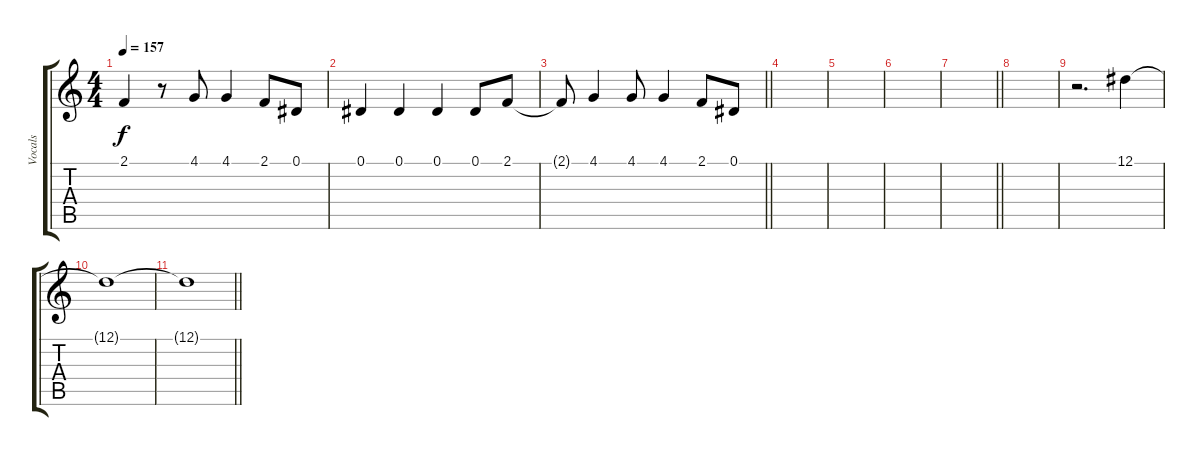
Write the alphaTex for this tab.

\track ("Vocals" "Vocals") {instrument flute}
\staff {score tabs}
\tuning (Eb4 Bb3 Gb3 Db3 Ab2 Eb2) {hide}
\ts (4 4)
\tempo 157
\clef g2
\ks c
2.1{t}.4{dy f} r.8 4.1.8 4.1.4 2.1.8 0.1.8 |
0.1.4 0.1.4 0.1.4 0.1.8 2.1.8 |
\barLineRight lightlight
2.1{t}.8 4.1.4 4.1.8 4.1.4 2.1.8 0.1.8 |
|
|
|
\barLineRight lightlight
|
|
r.2{d} 12.1.4 |
12.1{t}.1 |
\barLineRight lightlight
12.1{t}.1
